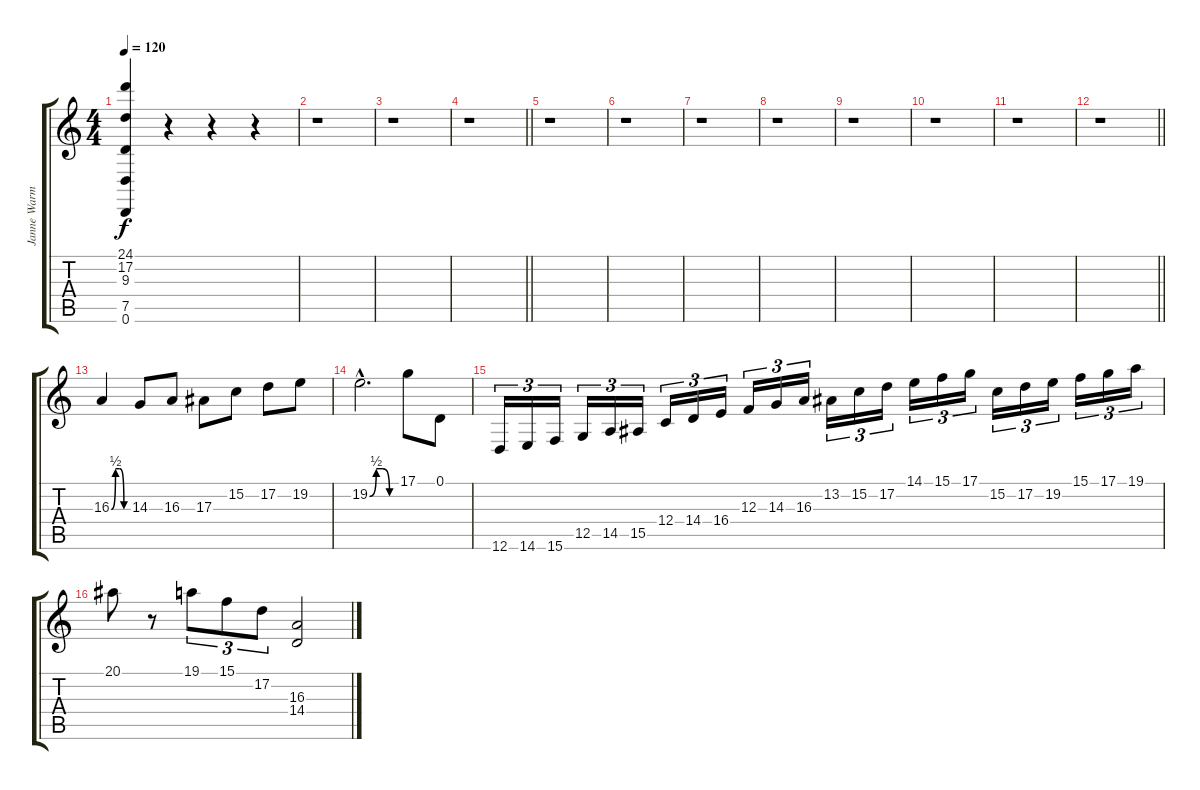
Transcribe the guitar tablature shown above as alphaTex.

\track ("Janne Warmen" "Janne Warm") {instrument lead1square}
\staff {score tabs}
\tuning (D4 A3 F3 C3 G2 D2) {hide}
\ts (4 4)
\tempo 120
\clef g2
\ks c
(24.1 17.2 9.3 7.5 0.6).4{dy f instrument orchestrahit} r.4 r.4 r.4 |
r.1 |
r.1 |
\barLineRight lightlight
r.1 |
r.1 |
r.1 |
r.1 |
r.1 |
r.1 |
r.1 |
r.1 |
\barLineRight lightlight
r.1 |
16.3{be (custom 0 0 15 2 30 2 45 0 60 0)}.4{volume 16 instrument orchestralharp} 14.3.8 16.3.8 17.3.8 15.2.8 17.2.8 19.2.8 |
19.2{be (custom 0 0 15 2 30 2 45 0 60 0) hac}.2{d} 17.1.8 0.1.8 |
12.6.16{tu (3 2)} 14.6.16{tu (3 2)} 15.6.16{tu (3 2)} 12.5.16{tu (3 2)} 14.5.16{tu (3 2)} 15.5.16{tu (3 2)} 12.4.16{tu (3 2)} 14.4.16{tu (3 2)} 16.4.16{tu (3 2)} 12.3.16{tu (3 2)} 14.3.16{tu (3 2)} 16.3.16{tu (3 2)} 13.2.16{tu (3 2)} 15.2.16{tu (3 2)} 17.2.16{tu (3 2)} 14.1.16{tu (3 2)} 15.1.16{tu (3 2)} 17.1.16{tu (3 2)} 15.2.16{tu (3 2)} 17.2.16{tu (3 2)} 19.2.16{tu (3 2)} 15.1.16{tu (3 2)} 17.1.16{tu (3 2)} 19.1.16{tu (3 2)} |
20.1.8 r.8 19.1.8{tu (3 2)} 15.1.8{tu (3 2)} 17.2.8{tu (3 2)} (16.3 14.4).2
